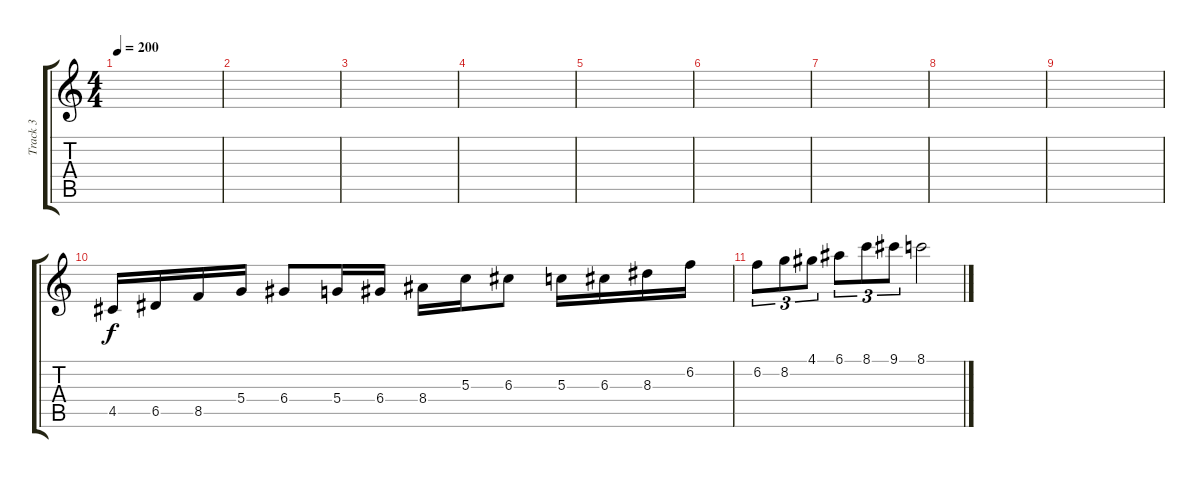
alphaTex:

\track ("Track 3" "Track 3") {instrument distortionguitar}
\staff {score tabs}
\tuning (E4 B3 G3 D3 A2 E2) {hide}
\ts (4 4)
\tempo 200
\clef g2
\ks c
|
|
|
|
|
|
|
|
|
4.5.16 6.5.16 8.5.16 5.4.16 6.4.8 5.4.16 6.4.16 8.4.16 5.3.16 6.3.8 5.3.16 6.3.16 8.3.16 6.2.16 |
6.2.8{tu (3 2)} 8.2.8{tu (3 2)} 4.1.8{tu (3 2)} 6.1.8{tu (3 2)} 8.1.8{tu (3 2)} 9.1.8{tu (3 2)} 8.1.2
